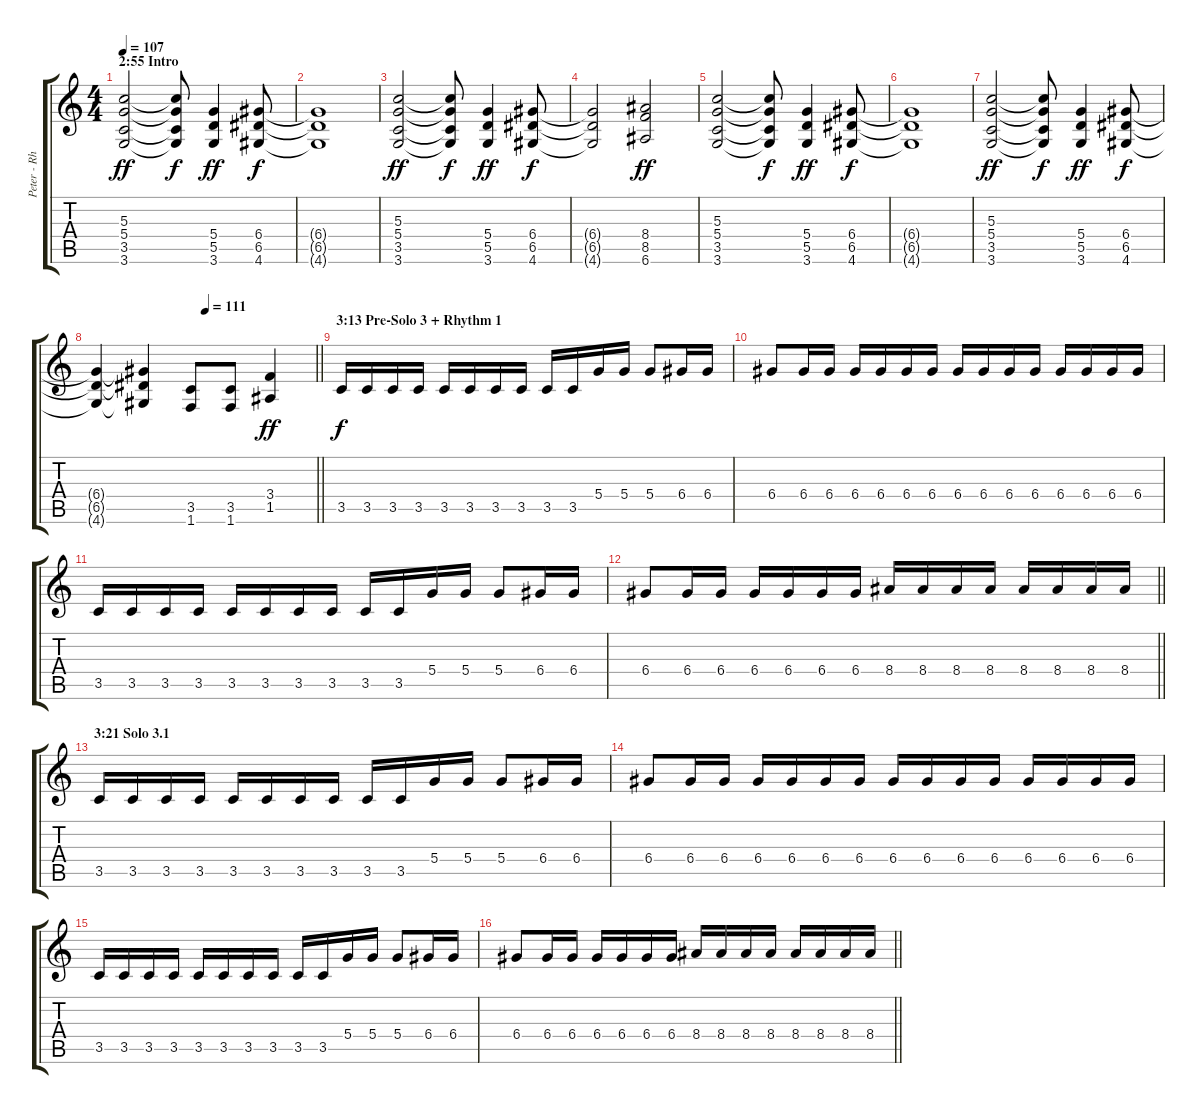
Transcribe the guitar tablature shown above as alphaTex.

\track ("Peter - Rhythm Guitar (E-Tuning) MUTED!!" "Peter - Rh") {mute instrument overdrivenguitar}
\staff {score tabs}
\tuning (E4 B3 G3 D3 A2 E2) {hide}
\ts (4 4)
\section ("" "2:55 Intro")
\tempo 107
\clef g2
\ks c
(5.3 5.4 3.5 3.6).2{dy ff} (5.3{t} 5.4{t} 3.5{t} 3.6{t}).8{dy f} (5.4 5.5 3.6).4{dy ff} (6.4 6.5 4.6).8{dy f} |
(6.4{t} 6.5{t} 4.6{t}).1 |
(5.3 5.4 3.5 3.6).2{dy ff} (5.3{t} 5.4{t} 3.5{t} 3.6{t}).8{dy f} (5.4 5.5 3.6).4{dy ff} (6.4 6.5 4.6).8{dy f} |
(6.4{t} 6.5{t} 4.6{t}).2 (8.4 8.5 6.6).2{dy ff} |
(5.3 5.4 3.5 3.6).2 (5.3{t} 5.4{t} 3.5{t} 3.6{t}).8{dy f} (5.4 5.5 3.6).4{dy ff} (6.4 6.5 4.6).8{dy f} |
(6.4{t} 6.5{t} 4.6{t}).1 |
(5.3 5.4 3.5 3.6).2{dy ff} (5.3{t} 5.4{t} 3.5{t} 3.6{t}).8{dy f} (5.4 5.5 3.6).4{dy ff} (6.4 6.5 4.6).8{dy f} |
\tempo (111 0.5)
\barLineRight lightlight
(6.4{t} 6.5{t} 4.6{t}).4 (6.4{t} 6.5{t} 4.6{t}).4 (3.5 1.6).8 (3.5 1.6).8 (3.4 1.5).4{dy ff} |
\section ("" "3:13 Pre-Solo 3 + Rhythm 1")
3.5.16{dy f} 3.5.16 3.5.16 3.5.16 3.5.16 3.5.16 3.5.16 3.5.16 3.5.16 3.5.16 5.4.16 5.4.16 5.4.8 6.4.16 6.4.16 |
6.4.8 6.4.16 6.4.16 6.4.16 6.4.16 6.4.16 6.4.16 6.4.16 6.4.16 6.4.16 6.4.16 6.4.16 6.4.16 6.4.16 6.4.16 |
3.5.16 3.5.16 3.5.16 3.5.16 3.5.16 3.5.16 3.5.16 3.5.16 3.5.16 3.5.16 5.4.16 5.4.16 5.4.8 6.4.16 6.4.16 |
\barLineRight lightlight
6.4.8 6.4.16 6.4.16 6.4.16 6.4.16 6.4.16 6.4.16 8.4.16 8.4.16 8.4.16 8.4.16 8.4.16 8.4.16 8.4.16 8.4.16 |
\section ("" "3:21 Solo 3.1")
3.5.16 3.5.16 3.5.16 3.5.16 3.5.16 3.5.16 3.5.16 3.5.16 3.5.16 3.5.16 5.4.16 5.4.16 5.4.8 6.4.16 6.4.16 |
6.4.8 6.4.16 6.4.16 6.4.16 6.4.16 6.4.16 6.4.16 6.4.16 6.4.16 6.4.16 6.4.16 6.4.16 6.4.16 6.4.16 6.4.16 |
3.5.16 3.5.16 3.5.16 3.5.16 3.5.16 3.5.16 3.5.16 3.5.16 3.5.16 3.5.16 5.4.16 5.4.16 5.4.8 6.4.16 6.4.16 |
\barLineRight lightlight
6.4.8 6.4.16 6.4.16 6.4.16 6.4.16 6.4.16 6.4.16 8.4.16 8.4.16 8.4.16 8.4.16 8.4.16 8.4.16 8.4.16 8.4.16
